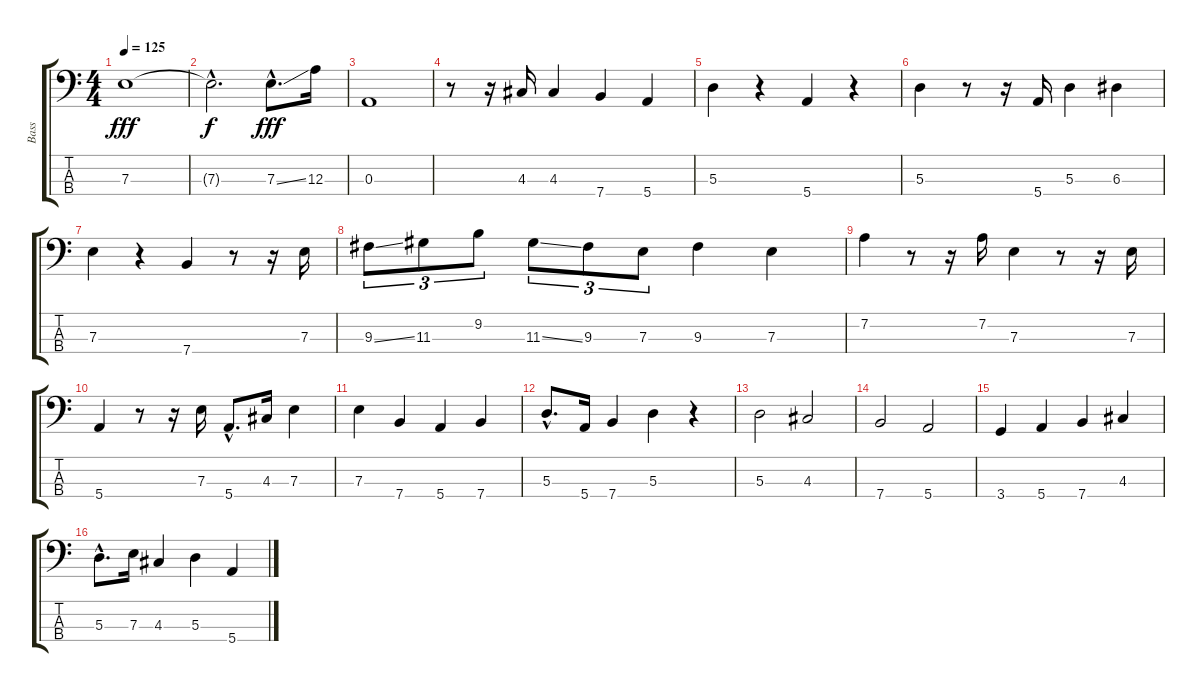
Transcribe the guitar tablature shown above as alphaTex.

\track ("Bass" "Bass") {instrument electricbassfinger}
\staff {score tabs}
\tuning (G2 D2 A1 E1) {hide}
\ts (4 4)
\tempo 125
\clef f4
\ks c
7.3.1{dy fff} |
7.3{hac t}.2{d dy f} 7.3{ss hac}.8{d dy fff} 12.3.16 |
0.3.1 |
r.8 r.16 4.3.16 4.3.4 7.4.4 5.4.4 |
5.3.4 r.4 5.4.4 r.4 |
5.3.4 r.8 r.16 5.4.16 5.3.4 6.3.4 |
7.3.4 r.4 7.4.4 r.8 r.16 7.3.16 |
9.3{ss}.8{tu (3 2)} 11.3.8{tu (3 2)} 9.2.8{tu (3 2)} 11.3{ss}.8{tu (3 2)} 9.3.8{tu (3 2)} 7.3.8{tu (3 2)} 9.3.4 7.3.4 |
7.2.4 r.8 r.16 7.2.16 7.3.4 r.8 r.16 7.3.16 |
5.4.4 r.8 r.16 7.3.16 5.4{hac}.8{d} 4.3.16 7.3.4 |
7.3.4 7.4.4 5.4.4 7.4.4 |
5.3{hac}.8{d} 5.4.16 7.4.4 5.3.4 r.4 |
5.3.2 4.3.2 |
7.4.2 5.4.2 |
3.4.4 5.4.4 7.4.4 4.3.4 |
5.3{hac}.8{d} 7.3.16 4.3.4 5.3.4 5.4.4
